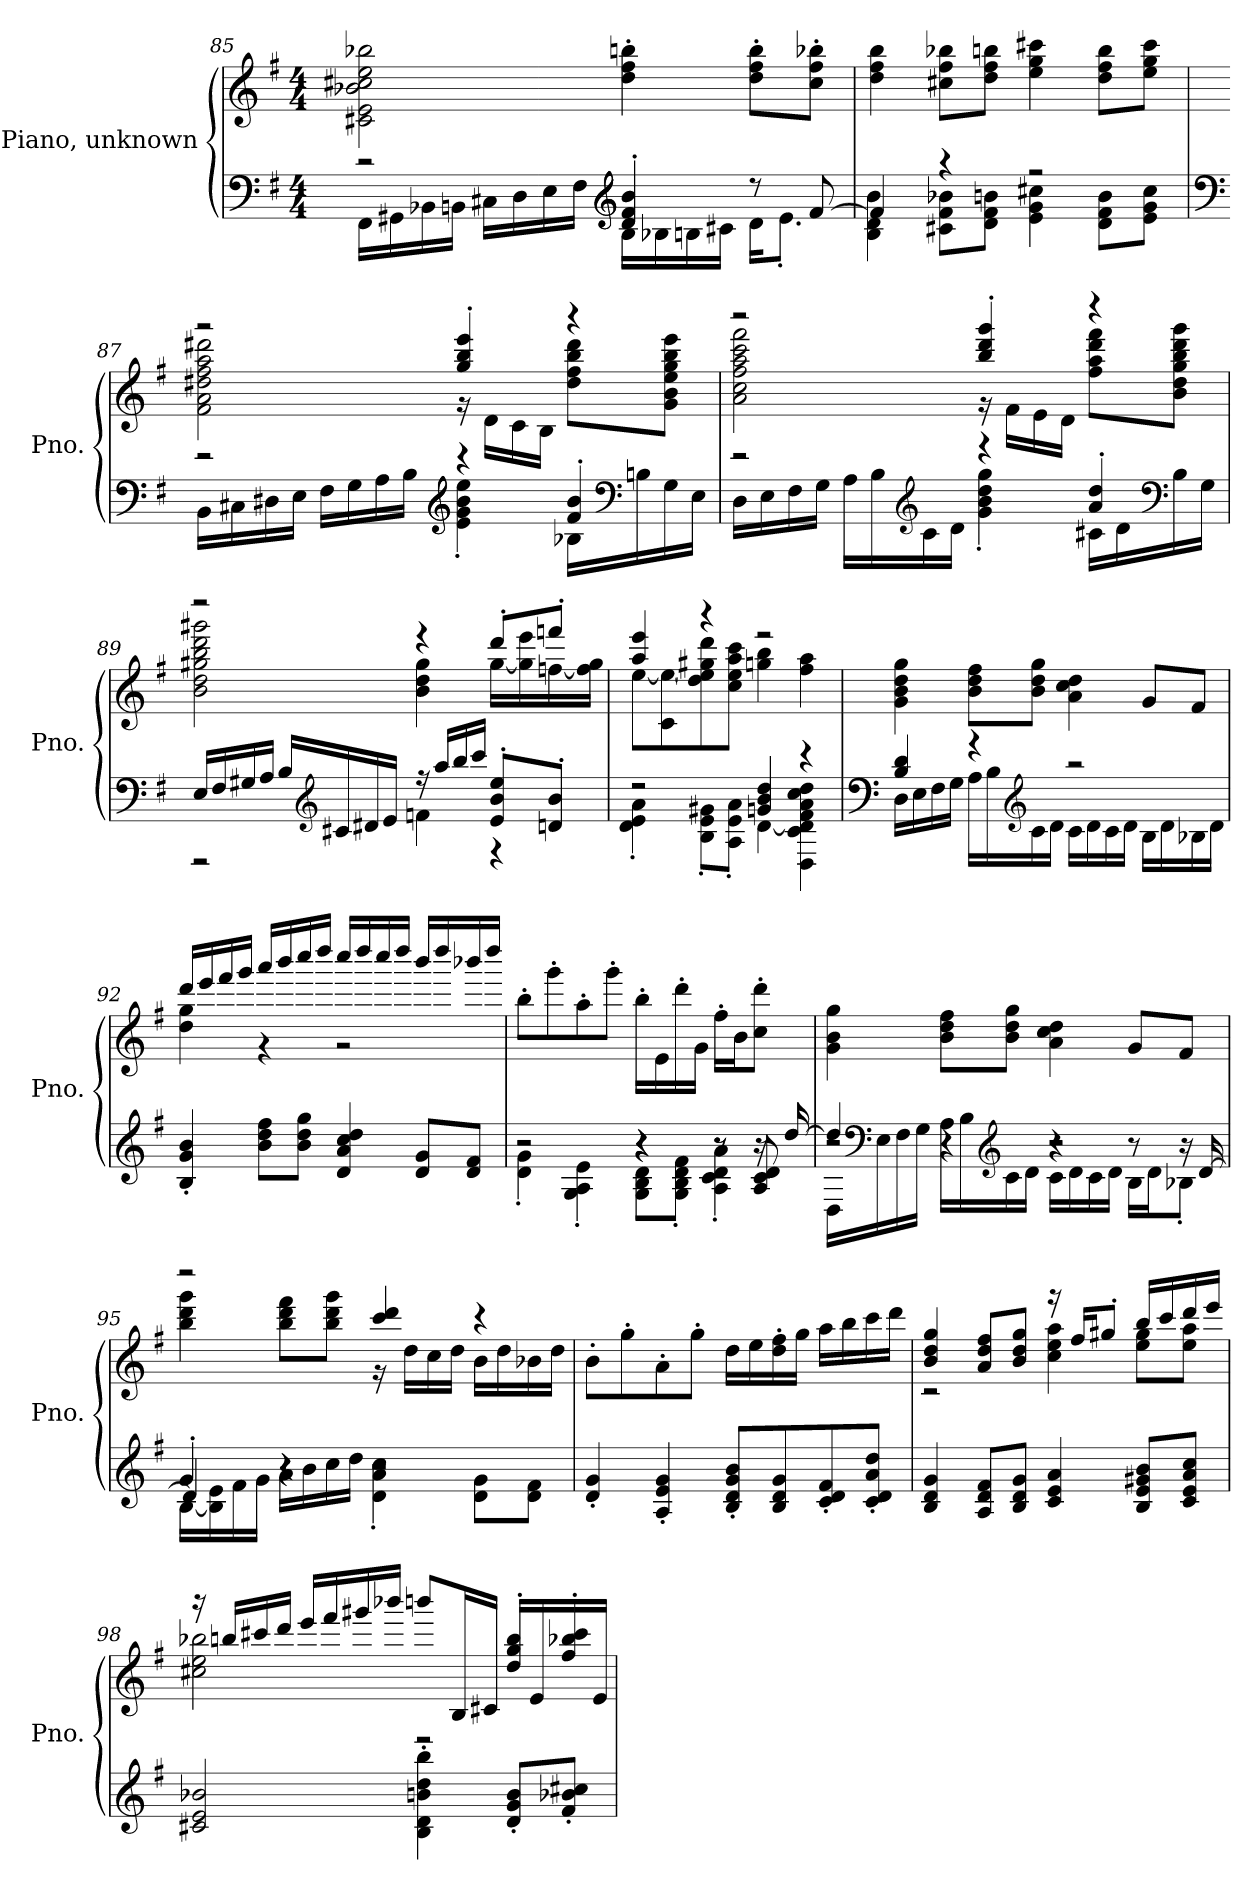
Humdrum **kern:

**kern	**kern
*part1	*part1
*staff2	*staff1
*I"Piano, unknown	*
*I'Pno.	*
!!LO:LB:g=z
*clefF4	*clefG2
*k[f#]	*k[f#]
*M4/4	*M4/4
=85	=85
*^	*
2r	16FF#\LL	2c#X\ 2e\ 2b-X\ 2cc#X\ 2ee\ 2bb-X\
.	16GG#X\	.
.	16BB-X\	.
.	16BBn\JJ	.
.	16C#X\LL	.
.	16D\	.
.	16E\	.
.	16F#\JJ	.
*clefG2	*	*
4d/' 4f#/' 4b/'	16B\LL	4dd\' 4ff#\' 4bbn\'
.	16B-X\	.
.	16Bn\	.
.	16c#X\JJ	.
8r	16d\KL	8dd\' 8ff#\' 8bb\'L
.	8.e'\J	.
[8f#/	.	8cc#\' 8ff#\' 8bb-X\'J
=86	=86	=86
4f#/]	4B\ 4d\ 4b\	4dd\ 4ff#\ 4bb\
4r	8c#X\ 8f#\ 8b-X\L	8cc#X\ 8ff#\ 8bb-X\L
.	8d\ 8f#\ 8bn\J	8dd\ 8ff#\ 8bbn\J
2r	4e\ 4g\ 4cc#X\	4ee\ 4gg\ 4ccc#X\
.	8d\ 8f#\ 8b\L	8dd\ 8ff#\ 8bb\L
.	8e\ 8g\ 8cc#\J	8ee\ 8gg\ 8ccc#\J
!!LO:LB:g=z
=87	=87	=87
*clefF4	*	*
*	*	*^
2r	16BB\LL	2r	2f#\ 2a\ 2dd#X\ 2ff#\ 2aa\ 2ddd#X\
.	16C#X\	.	.
.	16D#X\	.	.
.	16E\JJ	.	.
.	16F#\LL	.	.
.	16G\	.	.
.	16A\	.	.
.	16B\JJ	.	.
*clefG2	*	*	*
4r	4e\' 4g\' 4b\' 4ee\'	4gg/' 4bb/' 4eee/'	16r
.	.	.	16d\LL
.	.	.	16c\
.	.	.	16B\JJ
4f#/' 4b/'	16B-X\LL	4r	8dd#\ 8ff#\ 8bb\ 8ddd#\L
*clefF4	*	*	*
.	16Bn\	.	.
.	16G\	.	8g\ 8b\ 8ee\ 8gg\ 8bb\ 8eee\J
.	16E\JJ	.	.
=88	=88	=88	=88
2r	16D\LL	2r	2a\ 2cc\ 2ff#\ 2aa\ 2ccc\ 2fff#\
.	16E\	.	.
.	16F#\	.	.
.	16G\JJ	.	.
.	16A\LL	.	.
.	16B\	.	.
*clefG2	*	*	*
.	16c\	.	.
.	16d\JJ	.	.
4r	4g\' 4b\' 4dd\' 4gg\'	4bb/' 4ddd/' 4ggg/'	16r
.	.	.	16f#\LL
.	.	.	16e\
.	.	.	16d\JJ
4a/' 4dd/'	16c#X\LL	4r	8ff#\ 8aa\ 8ddd\ 8fff#\L
.	16d\	.	.
*clefF4	*	*	*
.	16B\	.	8b\ 8dd\ 8gg\ 8bb\ 8ddd\ 8ggg\J
.	16G\JJ	.	.
!!LO:PB:g=z	!!
=89	=89	=89	=89
16E/LL	2r	2r	2b\ 2dd\ 2gg#X\ 2bb\ 2ddd\ 2ggg#X\
16F#/	.	.	.
16G#X/	.	.	.
16A/JJ	.	.	.
16B/LL	.	.	.
*clefG2	*	*	*
16c#X/	.	.	.
16d#X/	.	.	.
16e/JJ	.	.	.
16r	4fn\	4r	4b\ 4dd\ 4gg#\
16aa/LL	.	.	.
16bb/	.	.	.
16ccc/JJ	.	.	.
8e/' 8b/' 8ee/'L	4r	8ddd'/L	[16gg#\LL
.	.	.	16gg#\] 16eee\
8dn/' 8b/'J	.	8fffn'/J	[16ffn\
.	.	.	16ff\] 16gg#\JJ
=90	=90	=90	=90
2r	4d\' 4e\' 4a\'	4aa/ 4eee/	[8ee\L
.	.	.	8c\ 8ee\_
.	8B\' 8e\' 8g#X\'L	4r	8dd\ 8ee\] 8gg#X\ 8ddd\
.	8A\' 8e\' 8a\'J	.	8cc\ 8ee\ 8aa\ 8ccc\J
4gn/ 4b/ 4dd/	[4d\	2r	4ggn\ 4bb\
4r	4D\ 4c\ 4d\] 4f#\ 4a\ 4cc\ 4dd\	.	4ff#\ 4aa\
*	*	*v	*v
!!LO:LB:g=z
=91	=91	=91
*clefF4	*	*
4B/ 4d/	16D\LL	4g\ 4b\ 4dd\ 4gg\
.	16E\	.
.	16F#\	.
.	16G\JJ	.
4r	16A\LL	8b\ 8dd\ 8ff#\L
.	16B\	.
*clefG2	*	*
.	16c\	8b\ 8dd\ 8gg\J
.	16d\JJ	.
2r	16c\LL	4a\ 4cc\ 4dd\
.	16d\	.
.	16c\	.
.	16d\JJ	.
.	16B\LL	8g/L
.	16d\	.
.	16B-X\	8f#/J
.	16d\JJ	.
*v	*v	*
=92	=92
*	*^
4B/' 4g/' 4b/'	16ddd/LL	4dd\ 4gg\
.	16eee/	.
.	16fff#/	.
.	16ggg/JJ	.
8b\ 8dd\ 8ff#\L	16aaa/LL	4r
.	16bbb/	.
8b\ 8dd\ 8gg\J	16cccc/	.
.	16dddd/JJ	.
4d/ 4a/ 4cc/ 4dd/	16cccc/LL	2r
.	16dddd/	.
.	16cccc/	.
.	16dddd/JJ	.
8d/ 8g/L	16bbb/LL	.
.	16dddd/	.
8d/ 8f#/J	16bbb-X/	.
.	16dddd/JJ	.
*	*v	*v
!!LO:LB:g=z
=93	=93
*^	*
*	*^	*
2r	4d\' 4g\'	2r	8bb'\L
.	.	.	8ggg'\
.	4G\' 4A\' 4e\'	.	8aa'\
.	.	.	8ggg'\J
4r	8G\ 8B\ 8d\L	4r	16bb'\LL
.	.	.	16e\
.	8G\' 8B\' 8d\' 8f#\'J	.	16ddd'\
.	.	.	16g\JJ
8r	4A\' 4c\' 4d\' 4a\'	8r	16ff#'\LL
.	.	.	16b\J
16r	.	8A/ 8c/ 8d/	8cc\' 8ddd\'J
[16dd/	.	.	.
=94	=94	=94	=94
4dd/]	16D\LL	2r	4g\ 4b\ 4gg\
*clefF4	*	*	*
.	16E\	.	.
.	16F#\	.	.
.	16G\JJ	.	.
4r	16A\LL	.	8b\ 8dd\ 8ff#\L
.	16B\	.	.
*clefG2	*	*	*
.	16c\	.	8b\ 8dd\ 8gg\J
.	16d\JJ	.	.
2r	16c\LL	4r	4a\ 4cc\ 4dd\
.	16d\	.	.
.	16c\	.	.
.	16d\JJ	.	.
.	16B\LL	8r	8g/L
.	16d\J	.	.
.	8B-X'\J	16r	8f#/J
.	.	[16d/	.
!!LO:LB:g=z
=95	=95	=95	=95
*	*	*	*^
4g'/	[16B\LL	4d/]	2r	4bb\ 4ddd\ 4ggg\
.	16B\] 16e\	.	.	.
.	16f#\	.	.	.
.	16g\JJ	.	.	.
4r	16a\LL	4r	.	8bb\ 8ddd\ 8fff#\L
.	16b\	.	.	.
.	16cc\	.	.	8bb\ 8ddd\ 8ggg\J
.	16dd\JJ	.	.	.
2r	4d\' 4a\' 4cc\'	2r	4ccc/ 4ddd/	16r
.	.	.	.	16dd\LL
.	.	.	.	16cc\
.	.	.	.	16dd\JJ
.	8d\ 8g\L	.	4r	16b\LL
.	.	.	.	16dd\
.	8d\ 8f#\J	.	.	16b-X\
.	.	.	.	16dd\JJ
*v	*v	*v	*	*
*	*v	*v
=96	=96
4d/' 4g/'	8b'\L
.	8gg'\
4A/' 4e/' 4g/'	8a'\
.	8gg'\J
8B/' 8d/' 8g/' 8b/'L	16dd\LL
.	16ee\
8B/ 8d/ 8g/	16dd\' 16ff#\'
.	16gg\JJ
8c/' 8d/' 8f#/'	16aa\LL
.	16bb\
8c/' 8d/' 8a/' 8dd/'J	16ccc\
.	16ddd\JJ
=97	=97
*	*^
4B/ 4d/ 4g/	4b/ 4dd/ 4gg/	2r
8A/ 8d/ 8f#/L	8a/ 8dd/ 8ff#/L	.
8B/ 8d/ 8g/J	8b/ 8dd/ 8gg/J	.
4c/ 4e/ 4a/	16r	4cc\ 4ee\ 4aa\
.	16ff#/KL	.
.	8gg#X'/J	.
8B/ 8e/ 8g#X/ 8b/L	16bb/LL	8ee\ 8gg#\L
.	16ccc/	.
8c/ 8e/ 8a/ 8cc/J	16ddd/	8ee\ 8aa\J
.	16eee/JJ	.
!!LO:LB:g=z	!!
=98	=98	=98
2c#X/ 2e/ 2b-X/	16r	2cc#X\ 2ee\ 2bb-X\
.	16bbn/LL	.
.	16ccc#X/	.
.	16ddd/JJ	.
.	16eee/LL	.
.	16fff#/	.
.	16ggg#X/	.
.	16bbb-X/JJ	.
4B\' 4d\' 4bn\' 4dd\' 4bb\'	8bbbn/L	2r
.	16B/L	.
.	16c#X/JJ	.
8d/' 8g/' 8b/'L	16dd/' 16gg/' 16bb/'LL	.
.	16e/	.
8f#/' 8b-X/' 8cc#X/'J	16ff#/' 16bb-X/' 16ccc#/'	.
.	16e/JJ	.
*	*v	*v
=	=
*-	*-
